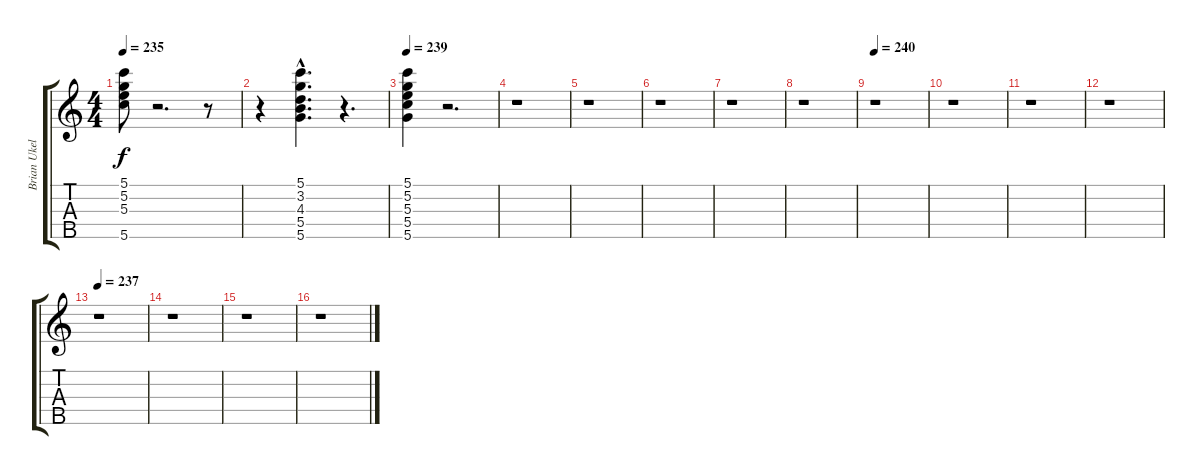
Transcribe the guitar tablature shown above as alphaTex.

\track ("Brian Ukelele banjo 2" "Brian Ukel") {instrument banjo}
\staff {score tabs}
\tuning (D4 B3 G3 D3 G4) {hide}
\displaytranspose 12
\ts (4 4)
\tempo 235
\clef g2
\ks c
(5.1 5.2 5.3 5.5).8{dy f} r.2{d} r.8 |
r.4 (5.1{hac} 3.2{hac} 4.3{hac} 5.4{hac} 5.5{hac}).4{d} r.4{d} |
\tempo 239
(5.1 5.2 5.3 5.4 5.5).4 r.2{d} |
r.1 |
r.1 |
r.1 |
r.1 |
r.1 |
\tempo 240
r.1 |
r.1 |
r.1 |
r.1 |
\tempo 237
r.1 |
r.1 |
r.1 |
r.1
